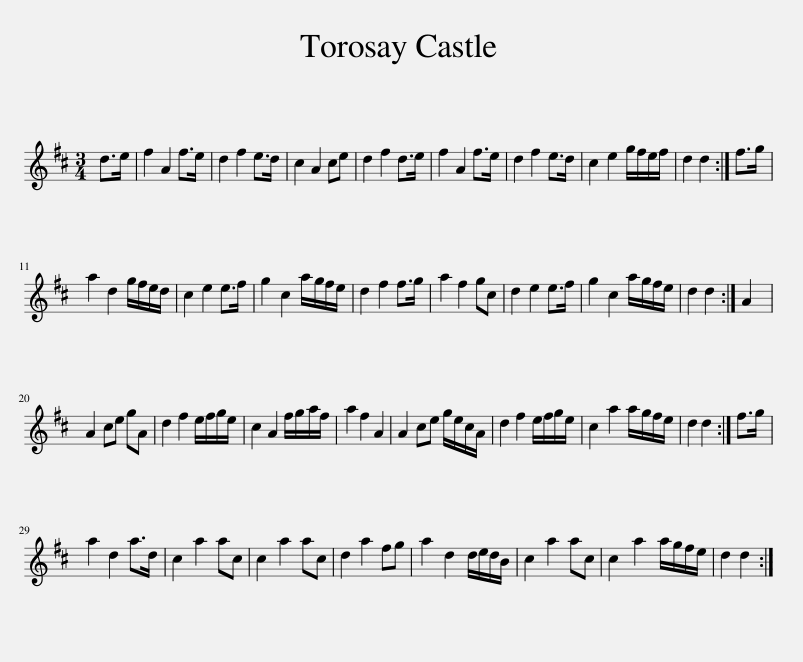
X:1
L:1/8
M:3/4
I:linebreak $
K:D
V:1 treble
V:1
 d>e | f2 A2 f>e | d2 f2 e>d | c2 A2 ce | d2 f2 d>e | %5
 f2 A2 f>e | d2 f2 e>d | c2 e2 g/f/e/f/ | d2 d2 :| f>g |$ %10
 a2 d2 g/f/e/d/ | c2 e2 e>f | g2 c2 a/g/f/e/ | d2 f2 f>g | a2 f2 gc | %15
 d2 e2 e>f | g2 c2 a/g/f/e/ | d2 d2 :| A2 |$ A2 ce gA | %20
 d2 f2 e/f/g/e/ | c2 A2 f/g/a/f/ | a2 f2 A2 | A2 ce g/e/c/A/ | d2 f2 e/f/g/e/ | %25
 c2 a2 a/g/f/e/ | d2 d2 :| f>g |$ a2 d2 a>d | c2 a2 ac | %30
 c2 a2 ac | d2 a2 fg | a2 d2 d/e/d/B/ | c2 a2 ac | c2 a2 a/g/f/e/ | %35
 d2 d2 :| %36
